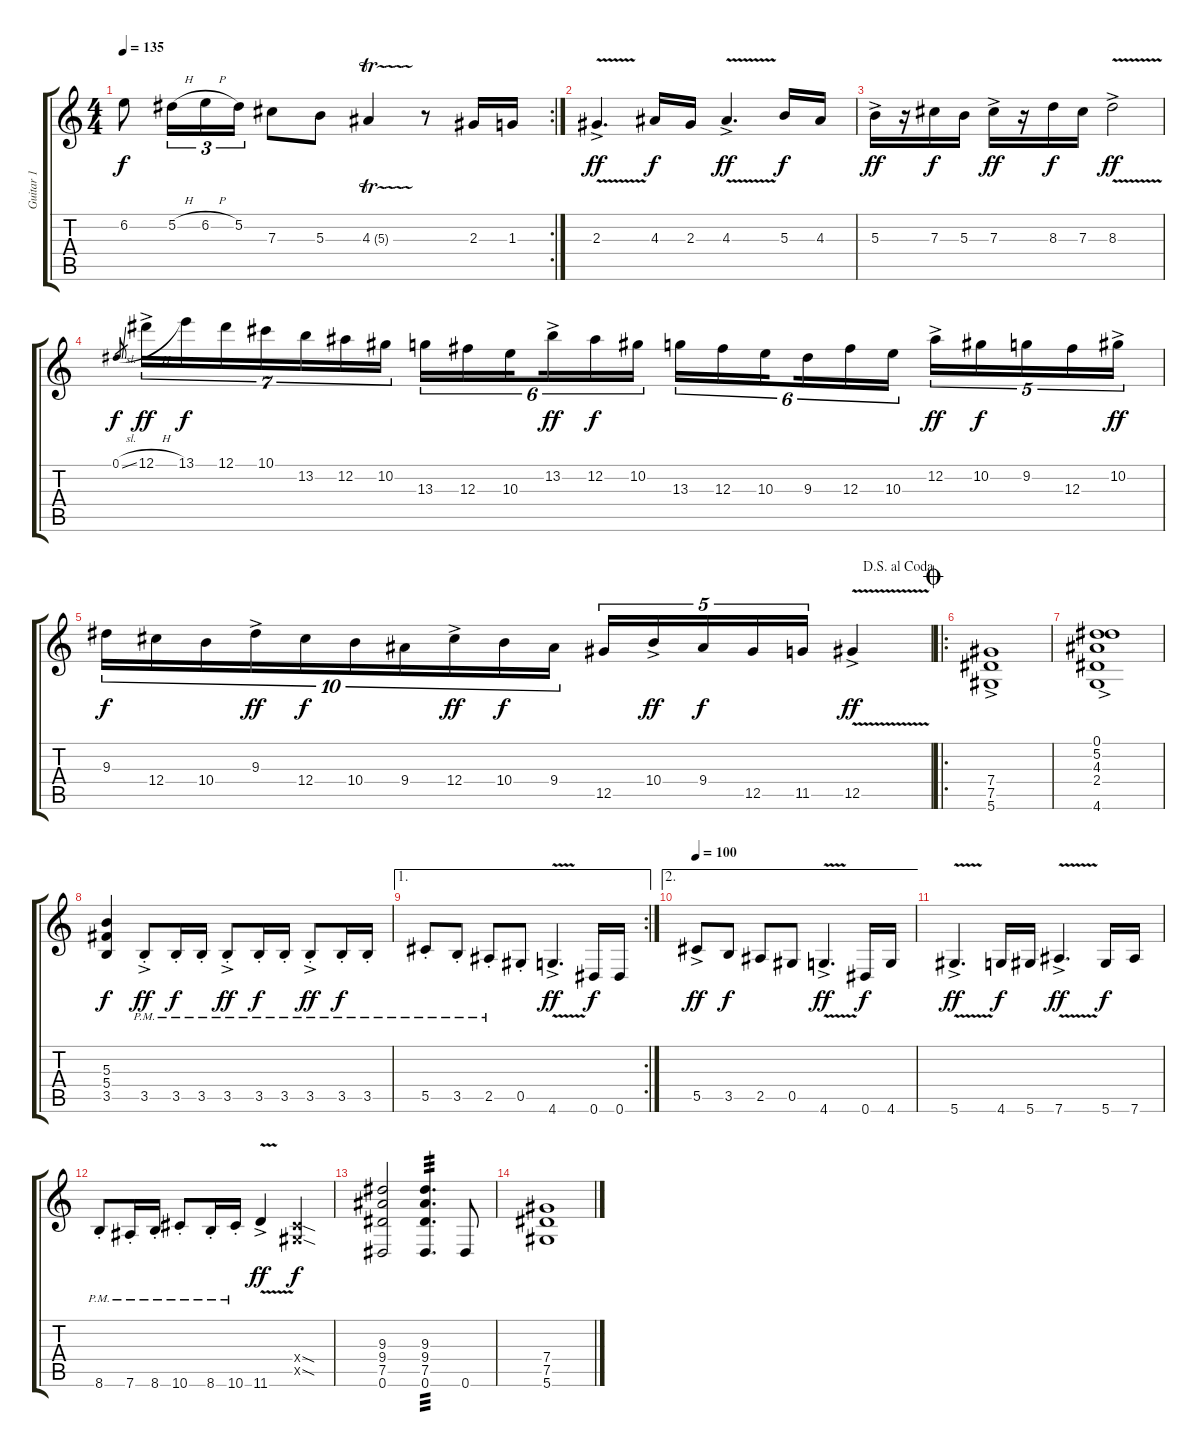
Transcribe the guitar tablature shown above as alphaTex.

\track ("Guitar 1" "Guitar 1") {instrument overdrivenguitar}
\staff {score tabs}
\tuning (Eb4 Bb3 Gb3 Db3 Ab2 Eb2) {hide}
\rc 2
\ts (4 4)
\tempo 135
\clef g2
\ks c
6.2.8{dy f} 5.2{h}.16{tu (3 2)} 6.2{h}.16{tu (3 2)} 5.2.16{tu (3 2)} 7.3.8 5.3.8 4.3{tr (5 32)}.4 r.8 2.3.16 1.3.16 |
2.3{v ac}.4{d dy ff} 4.3.16{dy f} 2.3.16 4.3{v ac}.4{d dy ff} 5.3.16{dy f} 4.3.16 |
5.3{ac}.16{dy ff} r.16 7.3.16{dy f} 5.3.16 7.3{ac}.16{dy ff} r.16 8.3.16{dy f} 7.3.16 8.3{v ac}.2{dy ff} |
0.1{sl}.8{gr dy f} 12.1{h ac}.16{tu (7 4) dy ff} 13.1.16{tu (7 4) dy f} 12.1.16{tu (7 4)} 10.1.16{tu (7 4)} 13.2.16{tu (7 4)} 12.2.16{tu (7 4)} 10.2.16{tu (7 4)} 13.3.16{tu (6 4)} 12.3.16{tu (6 4)} 10.3.16{tu (6 4) beam splitsecondary} 13.2{ac}.16{tu (6 4) dy ff} 12.2.16{tu (6 4) dy f} 10.2.16{tu (6 4)} 13.3.16{tu (6 4)} 12.3.16{tu (6 4)} 10.3.16{tu (6 4) beam splitsecondary} 9.3.16{tu (6 4)} 12.3.16{tu (6 4)} 10.3.16{tu (6 4)} 12.2{ac}.16{tu (5 4) dy ff} 10.2.16{tu (5 4) dy f} 9.2.16{tu (5 4)} 12.3.16{tu (5 4)} 10.2{ac}.16{tu (5 4) dy ff} |
\jump dalsegnoalcoda
9.3.16{tu (10 8) dy f} 12.4.16{tu (10 8)} 10.4.16{tu (10 8)} 9.3{ac}.16{tu (10 8) dy ff} 12.4.16{tu (10 8) dy f} 10.4.16{tu (10 8)} 9.4.16{tu (10 8)} 12.4{ac}.16{tu (10 8) dy ff} 10.4.16{tu (10 8) dy f} 9.4.16{tu (10 8)} 12.5.16{tu (5 4)} 10.4{ac}.16{tu (5 4) dy ff} 9.4.16{tu (5 4) dy f} 12.5.16{tu (5 4)} 11.5.16{tu (5 4)} 12.5{v ac}.4{dy ff} |
\ro
\jump coda
(7.4{ac} 7.5 5.6).1 |
(0.1 5.2 4.3 2.4 4.6{ac}).1 |
(5.3 5.4 3.5).4{dy f} 3.5{ac pm st}.8{dy ff} 3.5{pm st}.16{dy f} 3.5{pm st}.16 3.5{ac pm st}.8{dy ff} 3.5{pm st}.16{dy f} 3.5{pm st}.16 3.5{ac pm st}.8{dy ff} 3.5{pm st}.16{dy f} 3.5{pm st}.16 |
\ae 1
\rc 2
5.5{pm st}.8 3.5{pm st}.8 2.5{pm st}.8 0.5{st}.8 4.6{v ac}.4{d dy ff} 0.6.16{dy f} 0.6.16 |
\ae 2
\tempo 100
5.5{ac}.8{dy ff} 3.5.8{dy f} 2.5.8 0.5.8 4.6{v ac}.4{d dy ff} 0.6.16{dy f} 4.6.16 |
5.6{v ac}.4{d dy ff} 4.6.16{dy f} 5.6.16 7.6{v ac}.4{d dy ff} 5.6.16{dy f} 7.6.16 |
8.6{pm st}.8 7.6{pm st}.16 8.6{pm st}.16 10.6{pm st}.8 8.6{pm st}.16 10.6{pm st}.16 11.6{v ac}.4{dy ff} (0.4{sod x} 0.5{sod x}).4{dy f} |
(9.3 9.4 7.5 0.6).2 (9.3 9.4 7.5 0.6).4{d tp 3} 0.6.8 |
(7.4 7.5 5.6).1
